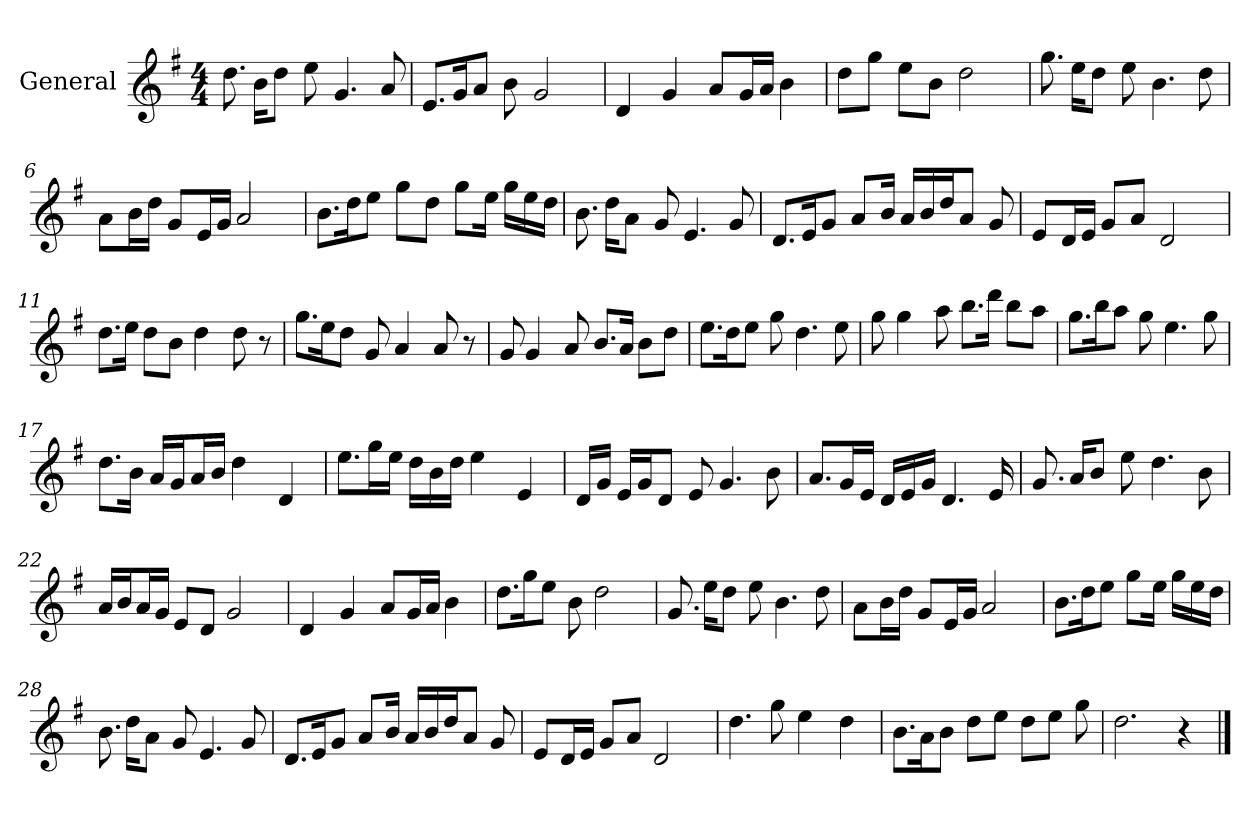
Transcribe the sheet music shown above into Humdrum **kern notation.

**kern
*part1
*staff1
*I"General
*clefG2
*k[f#]
*M4/4
*MM72
=1
!LO:N:vis=8.
8dd
16b\KL
8dd\J
8ee
!LO:N:vis=4.
4g
8a
=2
!LO:N:vis=8.
8e/L
16g/K
8a/J
8b
2g
=3
4d
4g
8a/L
16g/L
16a/JJ
4b
=4
8dd\L
8gg\J
8ee\L
8b\J
2dd
=5
!LO:N:vis=8.
8gg
16ee\KL
8dd\J
8ee
!LO:N:vis=4.
4b
8dd
=6
8a\L
16b\L
16dd\JJ
8g/L
16e/L
16g/JJ
2a
=7
!LO:N:vis=8.
8b\L
16dd\K
8ee\J
8gg\L
8dd\J
8gg\L
16ee\Jk
16gg\LL
16ee\
16dd\JJ
=8
!LO:N:vis=8.
8b
16dd\KL
8a\J
8g
!LO:N:vis=4.
4e
8g
=9
!LO:N:vis=8.
8d/L
16e/K
8g/J
8a/L
16b/Jk
16a/LL
16b/J
16dd/K
8a/J
8g
=10
8e/L
16d/L
16e/JJ
8g/L
8a/J
2d
=11
!LO:N:vis=8.
8dd\L
16ee\Jk
8dd\L
8b\J
4dd
8dd
8r
=12
!LO:N:vis=8.
8gg\L
16ee\K
8dd\J
8g
4a
8a
8r
=13
8g
4g
8a
!LO:N:vis=8.
8b/L
16a/Jk
8b\L
8dd\J
=14
!LO:N:vis=8.
8ee\L
16dd\K
8ee\J
8gg
!LO:N:vis=4.
4dd
8ee
=15
8gg
4gg
8aa
!LO:N:vis=8.
8bb\L
16ddd\Jk
8bb\L
8aa\J
=16
!LO:N:vis=8.
8gg\L
16bb\K
8aa\J
8gg
!LO:N:vis=4.
4ee
8gg
=17
!LO:N:vis=8.
8dd\L
16b\Jk
16a/LL
16g/J
16a/L
16b/JJ
4dd
4d
=18
!LO:N:vis=8.
8ee\L
16gg\L
16ee\JJ
16dd\LL
16b\
16dd\JJ
4ee
4e
=19
16d/LL
16g/JJ
16e/LL
16g/J
8d/J
8e
!LO:N:vis=4.
4g
8b
=20
!LO:N:vis=8.
8a/L
16g/L
16e/JJ
16d/LL
16e/
16g/JJ
!LO:N:vis=4.
4d
16e
=21
!LO:N:vis=8.
8g
16a/KL
8b/J
8ee
!LO:N:vis=4.
4dd
8b
=22
16a/LL
16b/J
16a/L
16g/JJ
8e/L
8d/J
2g
=23
4d
4g
8a/L
16g/L
16a/JJ
4b
=24
!LO:N:vis=8.
8dd\L
16gg\K
8ee\J
8b
2dd
=25
!LO:N:vis=8.
8g
16ee\KL
8dd\J
8ee
!LO:N:vis=4.
4b
8dd
=26
8a\L
16b\L
16dd\JJ
8g/L
16e/L
16g/JJ
2a
=27
!LO:N:vis=8.
8b\L
16dd\K
8ee\J
8gg\L
16ee\Jk
16gg\LL
16ee\
16dd\JJ
=28
!LO:N:vis=8.
8b
16dd\KL
8a\J
8g
!LO:N:vis=4.
4e
8g
=29
!LO:N:vis=8.
8d/L
16e/K
8g/J
8a/L
16b/Jk
16a/LL
16b/J
16dd/K
8a/J
8g
=30
8e/L
16d/L
16e/JJ
8g/L
8a/J
2d
=31
!LO:N:vis=4.
4dd
8gg
4ee
4dd
=32
!LO:N:vis=8.
8b\L
16a\K
8b\J
8dd\L
8ee\J
8dd\L
8ee\J
8gg
=33
!LO:N:vis=2.
2dd
4r
==
*-
